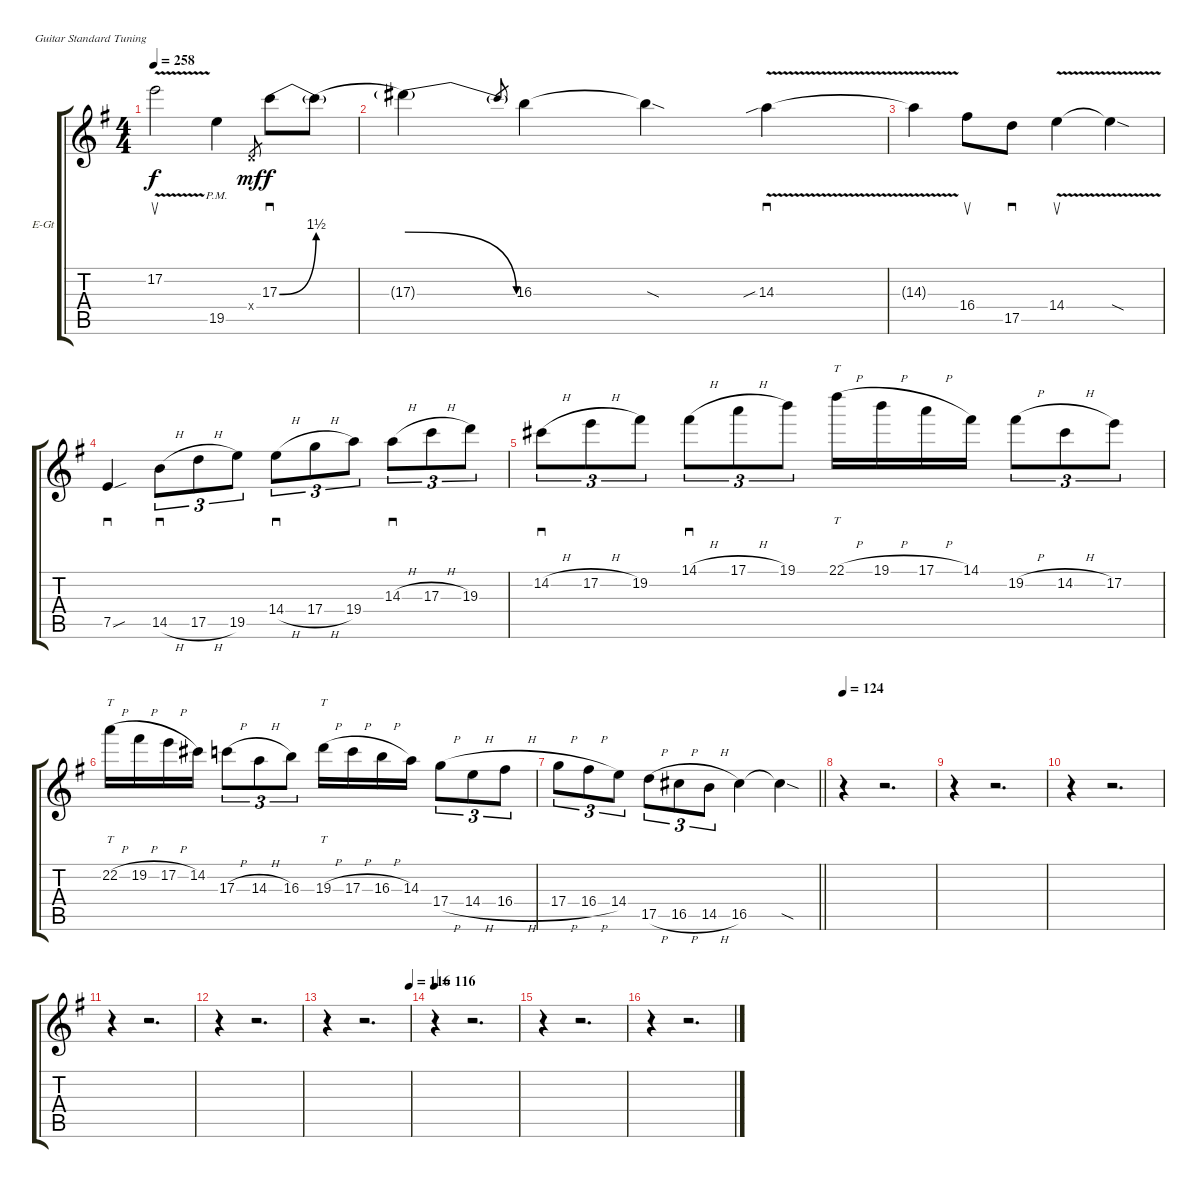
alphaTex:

\bracketExtendMode groupsimilarinstruments
\firstSystemTrackNameOrientation horizontal
\otherSystemsTrackNameOrientation horizontal
\track ("Gtr. V - Paul Masvidal (Lead Harmony/Sec" "E-Gt") {instrument distortionguitar}
\staff {score tabs}
\tuning (E4 B3 G3 D3 A2 E2)
\ts (4 4)
\tempo 258
\clef g2
\ks g
17.2{v}.2{su dy f} 19.5{pm}.4 0.4{x}.8{gr dy mf} 17.3{be (bend 0 0 60 6)}.8{sd dy f} 17.3{be (hold 0 0 60 0) t}.8 |
17.3{be (release 0 6 60 0) t}.4 17.3{t}.8{gr} 16.3.4 16.3{sod t}.4 14.3{v sib}.4{sd} |
14.3{t}.4 16.4.8{su} 17.5.8{sd} 14.4{v}.4{su} 14.4{v sod t}.4 |
7.5{sou}.4{sd} 14.5{h}.8{sd tu (3 2)} 17.5{h}.8{tu (3 2)} 19.5.8{tu (3 2)} 14.4{h}.8{sd tu (3 2)} 17.4{h}.8{tu (3 2)} 19.4.8{tu (3 2)} 14.3{h}.8{sd tu (3 2)} 17.3{h}.8{tu (3 2)} 19.3.8{tu (3 2)} |
14.2{h}.8{sd tu (3 2)} 17.2{h}.8{tu (3 2)} 19.2.8{tu (3 2)} 14.1{h}.8{sd tu (3 2)} 17.1{h}.8{tu (3 2)} 19.1.8{tu (3 2)} 22.1{h}.16{tt} 19.1{h}.16 17.1{h}.16 14.1.16 19.2{h}.8{tu (3 2)} 14.2{h}.8{tu (3 2)} 17.2.8{tu (3 2)} |
22.2{h}.16{tt} 19.2{h}.16 17.2{h}.16 14.2.16 17.3{h}.8{tu (3 2)} 14.3{h}.8{tu (3 2)} 16.3.8{tu (3 2)} 19.3{h}.16{tt} 17.3{h}.16 16.3{h}.16 14.3.16 17.4{h}.8{tu (3 2)} 14.4{h}.8{tu (3 2)} 16.4{h}.8{tu (3 2)} |
\barLineRight lightlight
17.4{h}.8{tu (3 2)} 16.4{h}.8{tu (3 2)} 14.4.8{tu (3 2)} 17.5{h}.8{tu (3 2)} 16.5{h}.8{tu (3 2)} 14.5{h}.8{tu (3 2)} 16.5.4 16.5{sod t}.4 |
\tempo 124
r.4 r.2{d} |
r.4 r.2{d} |
r.4 r.2{d} |
r.4 r.2{d} |
r.4 r.2{d} |
\tempo (116 1)
r.4 r.2{d} |
\tempo 116
r.4 r.2{d} |
r.4 r.2{d} |
r.4 r.2{d}
